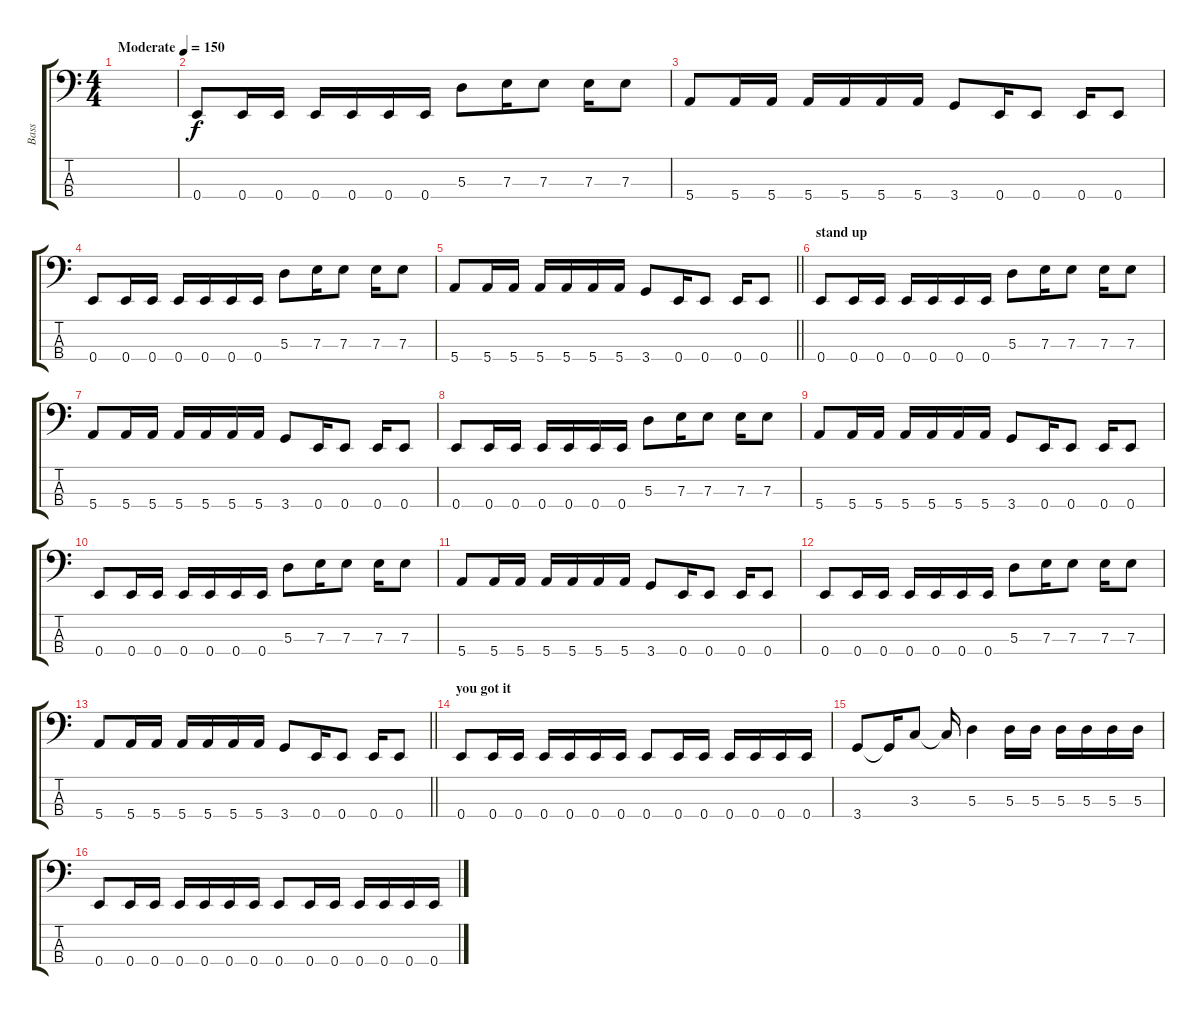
\track ("Bass" "Bass") {instrument electricbassfinger}
\staff {score tabs}
\tuning (G2 D2 A1 E1) {hide}
\ts (4 4)
\tempo (150 "Moderate")
\clef f4
\ks c
|
0.4.8 0.4.16 0.4.16 0.4.16 0.4.16 0.4.16 0.4.16 5.3.8 7.3.16 7.3.8 7.3.16 7.3.8 |
5.4.8 5.4.16 5.4.16 5.4.16 5.4.16 5.4.16 5.4.16 3.4.8 0.4.16 0.4.8 0.4.16 0.4.8 |
0.4.8 0.4.16 0.4.16 0.4.16 0.4.16 0.4.16 0.4.16 5.3.8 7.3.16 7.3.8 7.3.16 7.3.8 |
\barLineRight lightlight
5.4.8 5.4.16 5.4.16 5.4.16 5.4.16 5.4.16 5.4.16 3.4.8 0.4.16 0.4.8 0.4.16 0.4.8 |
\section ("" "stand up")
0.4.8 0.4.16 0.4.16 0.4.16 0.4.16 0.4.16 0.4.16 5.3.8 7.3.16 7.3.8 7.3.16 7.3.8 |
5.4.8 5.4.16 5.4.16 5.4.16 5.4.16 5.4.16 5.4.16 3.4.8 0.4.16 0.4.8 0.4.16 0.4.8 |
0.4.8 0.4.16 0.4.16 0.4.16 0.4.16 0.4.16 0.4.16 5.3.8 7.3.16 7.3.8 7.3.16 7.3.8 |
5.4.8 5.4.16 5.4.16 5.4.16 5.4.16 5.4.16 5.4.16 3.4.8 0.4.16 0.4.8 0.4.16 0.4.8 |
0.4.8 0.4.16 0.4.16 0.4.16 0.4.16 0.4.16 0.4.16 5.3.8 7.3.16 7.3.8 7.3.16 7.3.8 |
5.4.8 5.4.16 5.4.16 5.4.16 5.4.16 5.4.16 5.4.16 3.4.8 0.4.16 0.4.8 0.4.16 0.4.8 |
0.4.8 0.4.16 0.4.16 0.4.16 0.4.16 0.4.16 0.4.16 5.3.8 7.3.16 7.3.8 7.3.16 7.3.8 |
\barLineRight lightlight
5.4.8 5.4.16 5.4.16 5.4.16 5.4.16 5.4.16 5.4.16 3.4.8 0.4.16 0.4.8 0.4.16 0.4.8 |
\section ("" "you got it")
0.4.8 0.4.16 0.4.16 0.4.16 0.4.16 0.4.16 0.4.16 0.4.8 0.4.16 0.4.16 0.4.16 0.4.16 0.4.16 0.4.16 |
3.4.8 3.4{t}.16 3.3.8 3.3{t}.16 5.3.4 5.3.16 5.3.16 5.3.16 5.3.16 5.3.16 5.3.16 |
0.4.8 0.4.16 0.4.16 0.4.16 0.4.16 0.4.16 0.4.16 0.4.8 0.4.16 0.4.16 0.4.16 0.4.16 0.4.16 0.4.16
